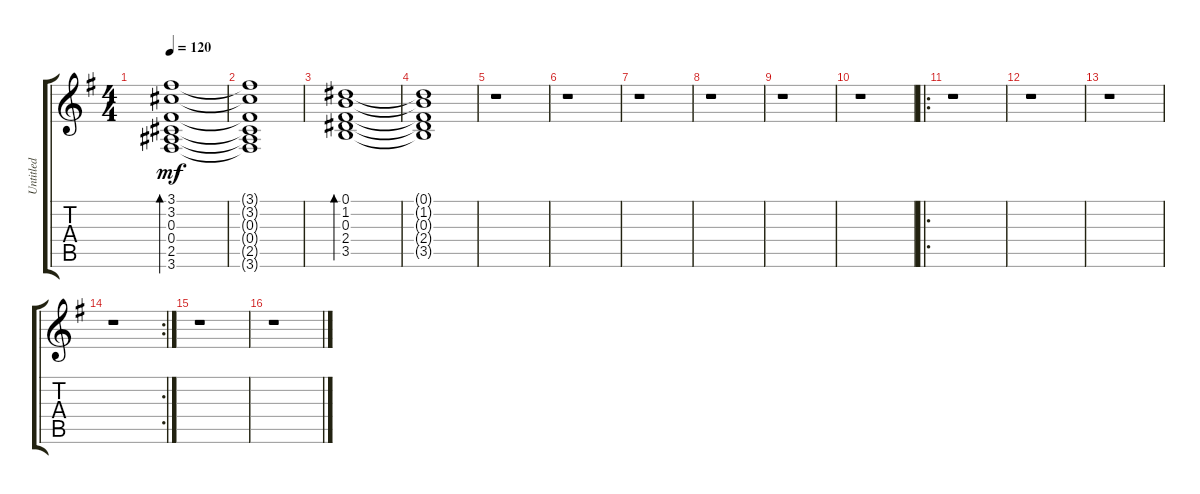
\track ("Untitled" "Untitled") {instrument electricguitarclean}
\staff {score tabs}
\tuning (Eb4 Bb3 Gb3 Db3 Ab2 Eb2) {hide}
\ts (4 4)
\tempo 120
\clef g2
\ks g
(3.1 3.2 0.3 0.4 2.5 3.6).1{bd 30 dy mf} |
(3.1{t} 3.2{t} 0.3{t} 0.4{t} 2.5{t} 3.6{t}).1 |
(0.1 1.2 0.3 2.4 3.5).1{bd 30} |
(0.1{t} 1.2{t} 0.3{t} 2.4{t} 3.5{t}).1 |
r.1 |
r.1 |
r.1 |
r.1 |
r.1 |
r.1 |
\ro
r.1 |
r.1 |
r.1 |
\rc 2
r.1 |
r.1 |
r.1
